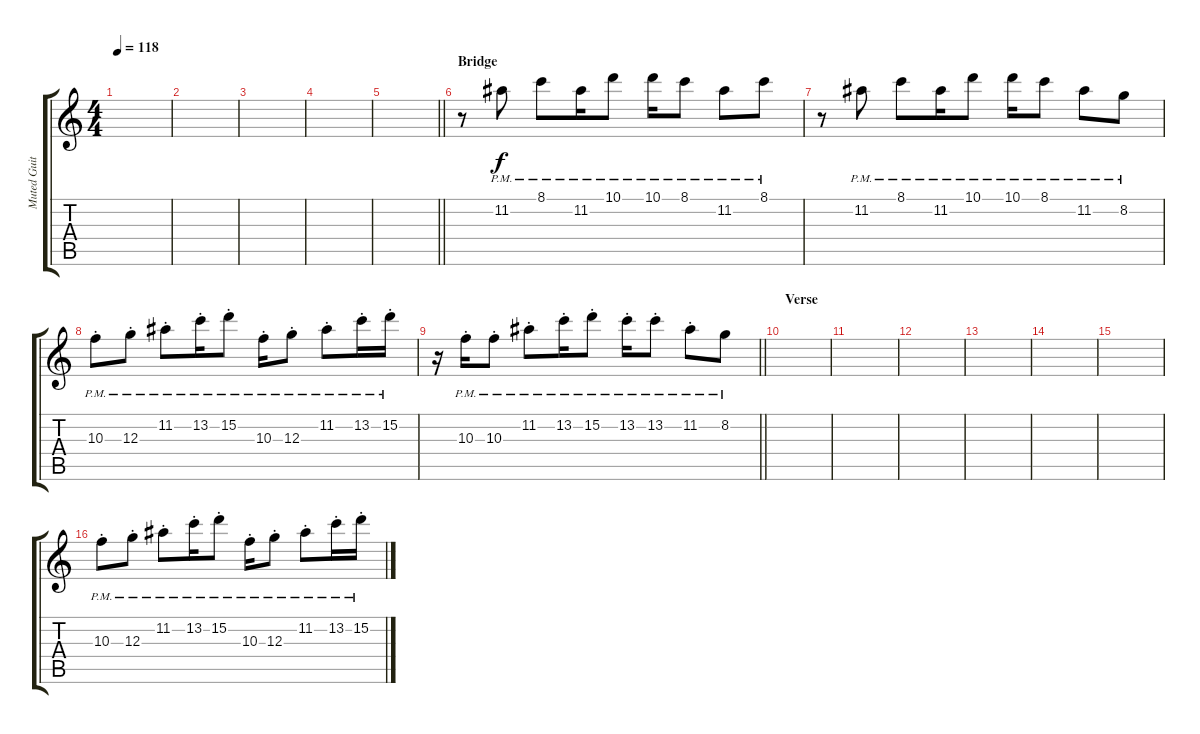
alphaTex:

\track ("Muted Guitar" "Muted Guit") {instrument electricguitarmuted}
\staff {score tabs}
\tuning (E4 B3 G3 D3 A2 E2) {hide}
\ts (4 4)
\tempo 118
\clef g2
\ks c
|
|
|
|
\barLineRight lightlight
|
\section ("" "Bridge")
r.8 11.2{pm}.8 8.1{pm}.8 11.2{pm}.16 10.1{pm}.8 10.1{pm}.16 8.1{pm}.8 11.2{pm}.8 8.1{pm}.8 |
r.8 11.2{pm}.8 8.1{pm}.8 11.2{pm}.16 10.1{pm}.8 10.1{pm}.16 8.1{pm}.8 11.2{pm}.8 8.2{pm}.8 |
10.3{pm st}.8 12.3{pm st}.8 11.2{pm st}.8 13.2{pm st}.16 15.2{pm st}.8 10.3{pm st}.16 12.3{pm st}.8 11.2{pm st}.8 13.2{pm st}.16 15.2{pm st}.16 |
\barLineRight lightlight
r.16 10.3{pm st}.16 10.3{pm st}.8 11.2{pm st}.8 13.2{pm st}.16 15.2{pm st}.8 13.2{pm st}.16 13.2{pm st}.8 11.2{pm st}.8 8.2{pm}.8 |
\section ("" "Verse")
|
|
|
|
|
|
10.3{pm st}.8 12.3{pm st}.8 11.2{pm st}.8 13.2{pm st}.16 15.2{pm st}.8 10.3{pm st}.16 12.3{pm st}.8 11.2{pm st}.8 13.2{pm st}.16 15.2{pm st}.16
